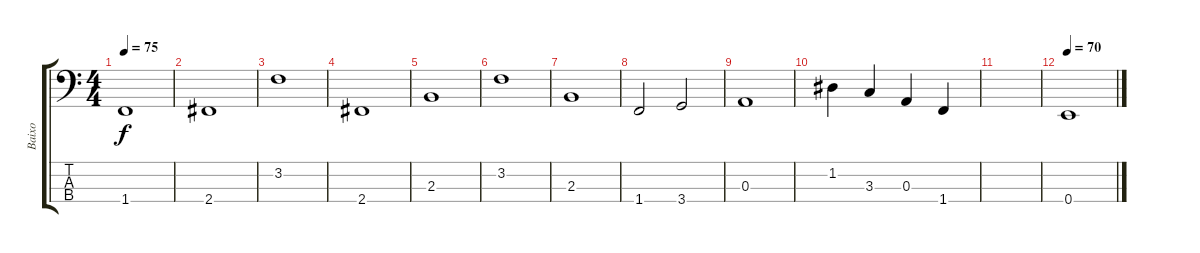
\track ("Baixo" "Baixo") {instrument electricbasspick}
\staff {score tabs}
\tuning (G2 D2 A1 E1) {hide}
\ts (4 4)
\tempo 75
\clef f4
\ks c
1.4.1{dy f} |
2.4.1 |
3.2.1 |
2.4.1 |
2.3.1 |
3.2.1 |
2.3.1 |
1.4.2 3.4.2 |
0.3.1 |
1.2.4 3.3.4 0.3.4 1.4.4 |
|
\tempo 70
0.4.1
